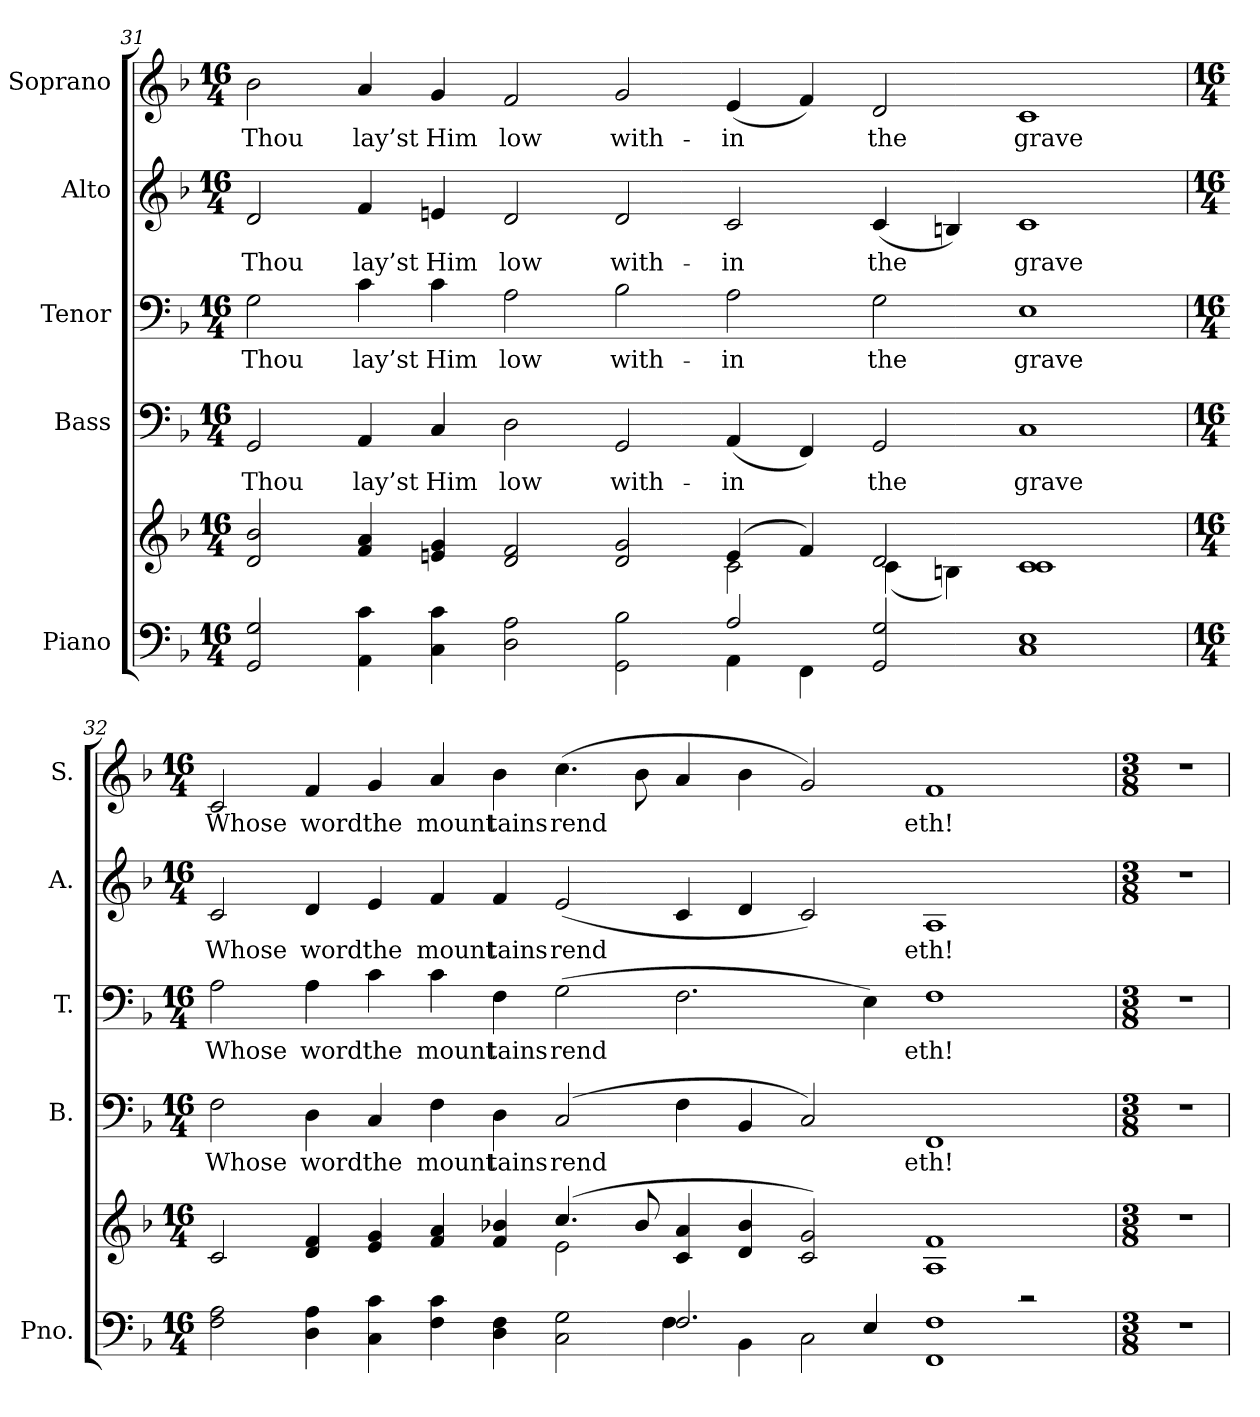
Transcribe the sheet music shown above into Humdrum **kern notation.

**kern	**kern	**kern	**text	**kern	**text	**kern	**text	**kern	**text
*part5	*part5	*part4	*part4	*part3	*part3	*part2	*part2	*part1	*part1
*staff6	*staff5	*staff4	*staff4	*staff3	*staff3	*staff2	*staff2	*staff1	*staff1
*I"Piano	*	*I"Bass	*	*I"Tenor	*	*I"Alto	*	*I"Soprano	*
*I'Pno.	*	*I'B.	*	*I'T.	*	*I'A.	*	*I'S.	*
!!LO:PB:g=z
*clefF4	*clefG2	*clefF4	*	*clefF4	*	*clefG2	*	*clefG2	*
*k[b-]	*k[b-]	*k[b-]	*	*k[b-]	*	*k[b-]	*	*k[b-]	*
*F:	*F:	*F:	*	*F:	*	*F:	*	*F:	*
*M16/4	*M16/4	*M16/4	*	*M16/4	*	*M16/4	*	*M16/4	*
=31	=31	=31	=31	=31	=31	=31	=31	=31	=31
*^	*^	*	*	*	*	*	*	*	*
!	!	!	!	!	!LO:LY:b:color=#000000	!	!	!	!	!	!
!	!	!	!	!	!	!	!LO:LY:b:color=#000000	!	!	!	!
!	!	!	!	!	!	!	!	!	!LO:LY:b:color=#000000	!	!
!	!	!	!	!	!	!	!	!	!	!	!LO:LY:b:color=#000000
2GGi/ 2Gi	1ryy	2di/ 2b-i	1ryy	2GGi/	Thou	2Gi\	Thou	2di/	Thou	2b-i\	Thou
!	!	!	!	!	!LO:LY:b:color=#000000	!	!	!	!	!	!
!	!	!	!	!	!	!	!LO:LY:b:color=#000000	!	!	!	!
!	!	!	!	!	!	!	!	!	!LO:LY:b:color=#000000	!	!
!	!	!	!	!	!	!	!	!	!	!	!LO:LY:b:color=#000000
4AAi\ 4ci	.	4fi/ 4ai	.	4AAi/	lay’st	4ci\	lay’st	4fi/	lay’st	4ai/	lay’st
!	!	!	!	!	!LO:LY:b:color=#000000	!	!	!	!	!	!
!	!	!	!	!	!	!	!LO:LY:b:color=#000000	!	!	!	!
!	!	!	!	!	!	!	!	!	!LO:LY:b:color=#000000	!	!
!	!	!	!	!	!	!	!	!	!	!	!LO:LY:b:color=#000000
4Ci\ 4ci	.	4eni/ 4gi	.	4Ci/	Him	4ci\	Him	4eni/	Him	4gi/	Him
!	!	!	!	!	!LO:LY:b:color=#000000	!	!	!	!	!	!
!	!	!	!	!	!	!	!LO:LY:b:color=#000000	!	!	!	!
!	!	!	!	!	!	!	!	!	!LO:LY:b:color=#000000	!	!
!	!	!	!	!	!	!	!	!	!	!	!LO:LY:b:color=#000000
2Di\ 2Ai	1ryy	2di/ 2fi	1ryy	2Di\	low	2Ai\	low	2di/	low	2fi/	low
!	!	!	!	!	!LO:LY:b:color=#000000	!	!	!	!	!	!
!	!	!	!	!	!	!	!LO:LY:b:color=#000000	!	!	!	!
!	!	!	!	!	!	!	!	!	!LO:LY:b:color=#000000	!	!
!	!	!	!	!	!	!	!	!	!	!	!LO:LY:b:color=#000000
2GGi\ 2B-i	.	2di/ 2gi	.	2GGi/	with-	2B-i\	with-	2di/	with-	2gi/	with-
!	!	!	!	!	!LO:LY:b:color=#000000	!	!	!	!	!	!
!	!	!	!	!	!	!	!LO:LY:b:color=#000000	!	!	!	!
!	!	!	!	!	!	!	!	!	!LO:LY:b:color=#000000	!	!
!	!	!	!	!	!	!	!	!	!	!	!LO:LY:b:color=#000000
2Ai/	4AAi\	(4ei/	2ci\	(4AAi/	-in	2Ai\	-in	2ci/	-in	(4ei/	-in
.	4FFi\	4fi/)	.	4FFi/)	.	.	.	.	.	4fi/)	.
!	!	!	!	!	!LO:LY:b:color=#000000	!	!	!	!	!	!
!	!	!	!	!	!	!	!LO:LY:b:color=#000000	!	!	!	!
!	!	!	!	!	!	!	!	!	!LO:LY:b:color=#000000	!	!
!	!	!	!	!	!	!	!	!	!	!	!LO:LY:b:color=#000000
2GGi/ 2Gi	2ryy	2di/	(4ci\	2GGi/	the	2Gi\	the	(4ci/	the	2di/	the
.	.	.	4Bni\)	.	.	.	.	4Bni/)	.	.	.
!	!	!	!	!	!LO:LY:b:color=#000000	!	!	!	!	!	!
!	!	!	!	!	!	!	!LO:LY:b:color=#000000	!	!	!	!
!	!	!	!	!	!	!	!	!	!LO:LY:b:color=#000000	!	!
!	!	!	!	!	!	!	!	!	!	!	!LO:LY:b:color=#000000
1Ci 1Ei	1ryy	1ci 1ci	1ryy	1Ci	grave	1Ei	grave	1ci	grave	1ci	grave
!!LO:PB:g=z
=32	=32	=32	=32	=32	=32	=32	=32	=32	=32	=32	=32
*M16/4	*	*M16/4	*	*M16/4	*	*M16/4	*	*M16/4	*	*M16/4	*
!	!	!	!	!	!LO:LY:b:color=#000000	!	!	!	!	!	!
!	!	!	!	!	!	!	!LO:LY:b:color=#000000	!	!	!	!
!	!	!	!	!	!	!	!	!	!LO:LY:b:color=#000000	!	!
!	!	!	!	!	!	!	!	!	!	!	!LO:LY:b:color=#000000
2Fi\ 2Ai	2ryy	2ci/	2ryy	2Fi\	Whose	2Ai\	Whose	2ci/	Whose	2ci/	Whose
!	!	!	!	!	!LO:LY:b:color=#000000	!	!	!	!	!	!
!	!	!	!	!	!	!	!LO:LY:b:color=#000000	!	!	!	!
!	!	!	!	!	!	!	!	!	!LO:LY:b:color=#000000	!	!
!	!	!	!	!	!	!	!	!	!	!	!LO:LY:b:color=#000000
4Di\ 4Ai	1ryy	4di/ 4fi	1ryy	4Di\	word	4Ai\	word	4di/	word	4fi/	word
!	!	!	!	!	!LO:LY:b:color=#000000	!	!	!	!	!	!
!	!	!	!	!	!	!	!LO:LY:b:color=#000000	!	!	!	!
!	!	!	!	!	!	!	!	!	!LO:LY:b:color=#000000	!	!
!	!	!	!	!	!	!	!	!	!	!	!LO:LY:b:color=#000000
4Ci\ 4ci	.	4ei/ 4gi	.	4Ci/	the	4ci\	the	4ei/	the	4gi/	the
!	!	!	!	!	!LO:LY:b:color=#000000	!	!	!	!	!	!
!	!	!	!	!	!	!	!LO:LY:b:color=#000000	!	!	!	!
!	!	!	!	!	!	!	!	!	!LO:LY:b:color=#000000	!	!
!	!	!	!	!	!	!	!	!	!	!	!LO:LY:b:color=#000000
4Fi\ 4ci	.	4fi/ 4ai	.	4Fi\	mount	4ci\	mount	4fi/	mount	4ai/	mount
!	!	!	!	!	!LO:LY:b:color=#000000	!	!	!	!	!	!
!	!	!	!	!	!	!	!LO:LY:b:color=#000000	!	!	!	!
!	!	!	!	!	!	!	!	!	!LO:LY:b:color=#000000	!	!
!	!	!	!	!	!	!	!	!	!	!	!LO:LY:b:color=#000000
4Di\ 4Fi	.	4fi/ 4b-Xi	.	4Di\	tains	4Fi\	tains	4fi/	tains	4b-i\	tains
!	!	!	!	!	!LO:LY:b:color=#000000	!	!	!	!	!	!
!	!	!	!	!	!	!	!LO:LY:b:color=#000000	!	!	!	!
!	!	!	!	!	!	!	!	!	!LO:LY:b:color=#000000	!	!
!	!	!	!	!	!	!	!	!	!	!	!LO:LY:b:color=#000000
2Ci\ 2Gi	2ryy	(4.cci/	2ei\	(2Ci/	rend	(2Gi\	rend	(2ei/	rend	(4.cci\	rend
.	.	8b-i/	.	.	.	.	.	.	.	8b-i\	.
2.Fi/	4Fi\	4ci/ 4ai	2ryy	4Fi\	.	2.Fi\	.	4ci/	.	4ai/	.
.	4BB-i\	4di/ 4b-i	.	4BB-i/	.	.	.	4di/	.	4b-i\	.
.	2Ci\	2ci/ 2gi)	1ryy	2Ci/)	.	.	.	2ci/)	.	2gi/)	.
4Ei/	.	.	.	.	.	4Ei\)	.	.	.	.	.
!	!	!	!	!	!LO:LY:b:color=#000000	!	!	!	!	!	!
!	!	!	!	!	!	!	!LO:LY:b:color=#000000	!	!	!	!
!	!	!	!	!	!	!	!	!	!LO:LY:b:color=#000000	!	!
!	!	!	!	!	!	!	!	!	!	!	!LO:LY:b:color=#000000
1FFi 1Fi	1ryy	1Ai 1fi	.	1FFi	eth!	1Fi	eth!	1Ai	eth!	1fi	eth!
.	.	.	2r	.	.	.	.	.	.	.	.
*v	*v	*	*	*	*	*	*	*	*	*	*
*	*v	*v	*	*	*	*	*	*	*	*
!!LO:PB:g=z
=33	=33	=33	=33	=33	=33	=33	=33	=33	=33
*M3/8	*M3/8	*M3/8	*	*M3/8	*	*M3/8	*	*M3/8	*
*	*^	*	*	*	*	*	*	*	*
!LO:N:vis=1	!LO:N:vis=1	!	!LO:N:vis=1	!	!LO:N:vis=1	!	!LO:N:vis=1	!	!LO:N:vis=1	!
*	*v	*v	*	*	*	*	*	*	*	*
4.r	4.r	4.r	.	4.r	.	4.r	.	4.r	.
=	=	=	=	=	=	=	=	=	=
*-	*-	*-	*-	*-	*-	*-	*-	*-	*-
